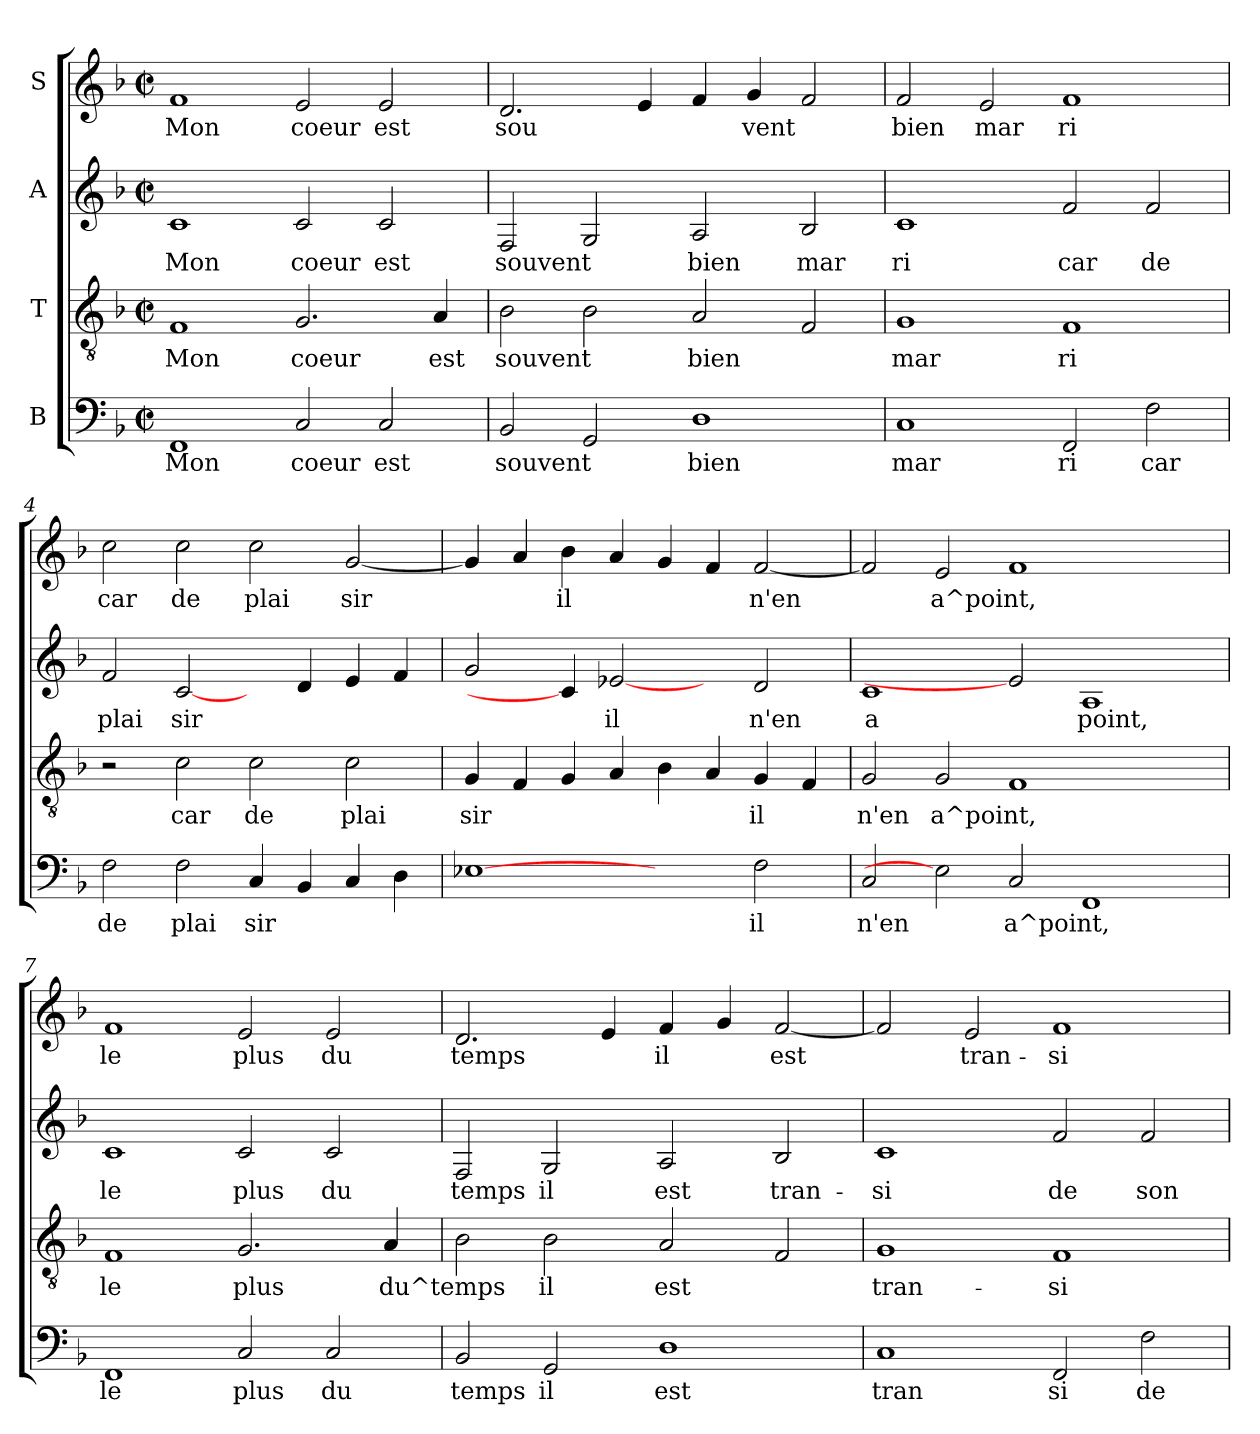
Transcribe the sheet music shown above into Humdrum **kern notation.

**kern	**text	**kern	**text	**kern	**text	**kern	**text
*part4	*part4	*part3	*part3	*part2	*part2	*part1	*part1
*staff4	*staff4	*staff3	*staff3	*staff2	*staff2	*staff1	*staff1
*I"B	*	*I"T	*	*I"A	*	*I"S	*
!!LO:PB:g=z
*stria5	*	*stria5	*	*stria5	*	*stria5	*
*clefF4	*	*clefGv2	*	*clefG2	*	*clefG2	*
*k[b-]	*	*k[b-]	*	*k[b-]	*	*k[b-]	*
*F:	*	*F:	*	*F:	*	*F:	*
*M2/2	*	*M2/2	*	*M2/2	*	*M2/2	*
*met(c|)	*	*met(c|)	*	*met(c|)	*	*met(c|)	*
=1	=1	=1	=1	=1	=1	=1	=1
!	!LO:LY:b:cj	!	!LO:LY:b:cj	!	!LO:LY:b:cj	!	!LO:LY:b:cj
1FF	Mon	1F	Mon	1c	Mon	1f	Mon
!	!LO:LY:b:cj	!	!LO:LY:b:cj	!	!LO:LY:b:cj	!	!LO:LY:b:cj
2C/	coeur	2.G/	coeur	2c/	coeur	2e/	coeur
!	!LO:LY:b:cj	!	!	!	!LO:LY:b:cj	!	!LO:LY:b:cj
2C/	est	.	.	2c/	est	2e/	est
!	!	!	!LO:LY:b:cj	!	!	!	!
.	.	4A/	est	.	.	.	.
=2	=2	=2	=2	=2	=2	=2	=2
!	!LO:LY:b:cj	!	!LO:LY:b:cj	!	!LO:LY:b:cj	!	!LO:LY:b:cj
2BB-/	souvent	2B-\	souvent	2F/	souvent	2.d/	sou
!	!LO:LY:b:cj	!	!LO:LY:b:cj	!	!LO:LY:b:cj	!	!
2GG/	.	2B-\	.	2G/	.	.	.
!	!	!	!	!	!	!	!LO:LY:b:cj
.	.	.	.	.	.	4e/	.
!	!LO:LY:b:cj	!	!LO:LY:b:cj	!	!LO:LY:b:cj	!	!LO:LY:b:cj
1D	bien	2A/	bien	2A/	bien	4f/	.
!	!	!	!	!	!	!	!LO:LY:b:cj
.	.	.	.	.	.	4g/	vent
!	!	!	!LO:LY:b:cj	!	!LO:LY:b:cj	!	!LO:LY:b:cj
.	.	2F/	.	2B-/	mar	2f/	.
=3	=3	=3	=3	=3	=3	=3	=3
!	!LO:LY:b:cj	!	!LO:LY:b:cj	!	!LO:LY:b:cj	!	!LO:LY:b:cj
1C	mar	1G	mar	1c	ri	2f/	bien
!	!	!	!	!	!	!	!LO:LY:b:cj
.	.	.	.	.	.	2e/	mar
!	!LO:LY:b:cj	!	!LO:LY:b:cj	!	!LO:LY:b:cj	!	!LO:LY:b:cj
2FF/	ri	1F	ri	2f/	car	1f	ri
!	!LO:LY:b:cj	!	!	!	!LO:LY:b:cj	!	!
2F\	car	.	.	2f/	de	.	.
=4	=4	=4	=4	=4	=4	=4	=4
!	!LO:LY:b:cj	!	!	!	!LO:LY:b:cj	!	!LO:LY:b:cj
2F\	de	2r	.	2f/	plai	2cc\	car
!	!LO:LY:b:cj	!	!LO:LY:b:cj	!	!LO:LY:b:cj	!	!LO:LY:b:cj
2F\	plai	2c\	car	[2c/	sir	2cc\	de
!	!LO:LY:b:cj	!	!LO:LY:b:cj	!	!	!	!LO:LY:b:cj
4C/	sir	2c\	de	4ryy	.	2cc\	plai
!	!LO:LY:b:cj	!	!	!	!LO:LY:b:cj	!	!
4BB-/	.	.	.	4d/	.	.	.
!	!LO:LY:b:cj	!	!LO:LY:b:cj	!	!LO:LY:b:cj	!	!LO:LY:b:cj
4C/	.	2c\	plai	4e/	.	[<2g/	sir
!	!LO:LY:b:cj	!	!	!	!LO:LY:b:cj	!	!
4D\	.	.	.	4f/	.	.	.
=5	=5	=5	=5	=5	=5	=5	=5
!	!LO:LY:b:cj	!	!LO:LY:b:cj	!	!LO:LY:b:cj	!	!LO:LY:b:cj
[1E-X	.	4G/	sir	2g/	.	4g/]	.
!	!	!	!LO:LY:b:cj	!	!	!	!LO:LY:b:cj
.	.	4F/	.	.	.	4a/	.
!	!	!	!LO:LY:b:cj	!	!	!	!LO:LY:b:cj
.	.	4G/	.	4c/]	.	4b-\	il
!	!	!	!LO:LY:b:cj	!	!LO:LY:b:cj	!	!LO:LY:b:cj
.	.	4A/	.	[2e-X	il	4a/	.
!	!	!	!LO:LY:b:cj	!	!	!	!LO:LY:b:cj
2ryy	.	4B-\	.	.	.	4g/	.
!	!	!	!LO:LY:b:cj	!	!	!	!LO:LY:b:cj
.	.	4A/	.	4ryy	.	4f/	.
!	!LO:LY:b:cj	!	!LO:LY:b:cj	!	!LO:LY:b:cj	!	!LO:LY:b:cj
2F\	il	4G/	il	2d/	n'en	[<2f/	n'en
!	!	!	!LO:LY:b:cj	!	!	!	!
.	.	4F/	.	.	.	.	.
!!LO:LB:g=z
=6	=6	=6	=6	=6	=6	=6	=6
!	!LO:LY:b:cj	!	!LO:LY:b:cj	!	!LO:LY:b:cj	!	!LO:LY:b:cj
2C/	n'en	2G/	n'en	1c	a	2f/]	.
!	!	!	!LO:LY:b:cj	!	!	!	!LO:LY:b:cj
2E-]	.	2G/	a^point,	.	.	2e/	a^point,
!	!LO:LY:b:cj	!	!LO:LY:b:cj	!	!	!	!LO:LY:b:cj
2C/	a^point,	1F	.	2e-]	.	1f	.
!	!LO:LY:b:cj	!	!	!	!LO:LY:b:cj	!	!
1FF	.	.	.	1A	point,	.	.
.	.	2ryy	.	.	.	2ryy	.
=7	=7	=7	=7	=7	=7	=7	=7
!	!LO:LY:b:cj	!	!LO:LY:b:cj	!	!LO:LY:b:cj	!	!LO:LY:b:cj
1FF	le	1F	le	1c	le	1f	le
!	!LO:LY:b:cj	!	!LO:LY:b:cj	!	!LO:LY:b:cj	!	!LO:LY:b:cj
2C/	plus	2.G/	plus	2c/	plus	2e/	plus
!	!LO:LY:b:cj	!	!	!	!LO:LY:b:cj	!	!LO:LY:b:cj
2C/	du	.	.	2c/	du	2e/	du
!	!	!	!LO:LY:b:cj	!	!	!	!
.	.	4A/	du^temps	.	.	.	.
=8	=8	=8	=8	=8	=8	=8	=8
!	!LO:LY:b:cj	!	!LO:LY:b:cj	!	!LO:LY:b:cj	!	!LO:LY:b:cj
2BB-/	temps	2B-\	.	2F/	temps	2.d/	temps
!	!LO:LY:b:cj	!	!LO:LY:b:cj	!	!LO:LY:b:cj	!	!
2GG/	il	2B-\	il	2G/	il	.	.
!	!	!	!	!	!	!	!LO:LY:b:cj
.	.	.	.	.	.	4e/	.
!	!LO:LY:b:cj	!	!LO:LY:b:cj	!	!LO:LY:b:cj	!	!LO:LY:b:cj
1D	est	2A/	est	2A/	est	4f/	il
!	!	!	!	!	!	!	!LO:LY:b:cj
.	.	.	.	.	.	4g/	.
!	!	!	!LO:LY:b:cj	!	!LO:LY:b:cj	!	!LO:LY:b:cj
.	.	2F/	.	2B-/	tran-	[<2f/	est
=9	=9	=9	=9	=9	=9	=9	=9
!	!LO:LY:b:cj	!	!LO:LY:b:cj	!	!LO:LY:b:cj	!	!LO:LY:b:cj
1C	tran	1G	tran-	1c	-si	2f/]	.
!	!	!	!	!	!	!	!LO:LY:b:cj
.	.	.	.	.	.	2e/	tran-
!	!LO:LY:b:cj	!	!LO:LY:b:cj	!	!LO:LY:b:cj	!	!LO:LY:b:cj
2FF/	si	1F	-si	2f/	de	1f	-si
!	!LO:LY:b:cj	!	!	!	!LO:LY:b:cj	!	!
2F\	de	.	.	2f/	son	.	.
=	=	=	=	=	=	=	=
*-	*-	*-	*-	*-	*-	*-	*-
